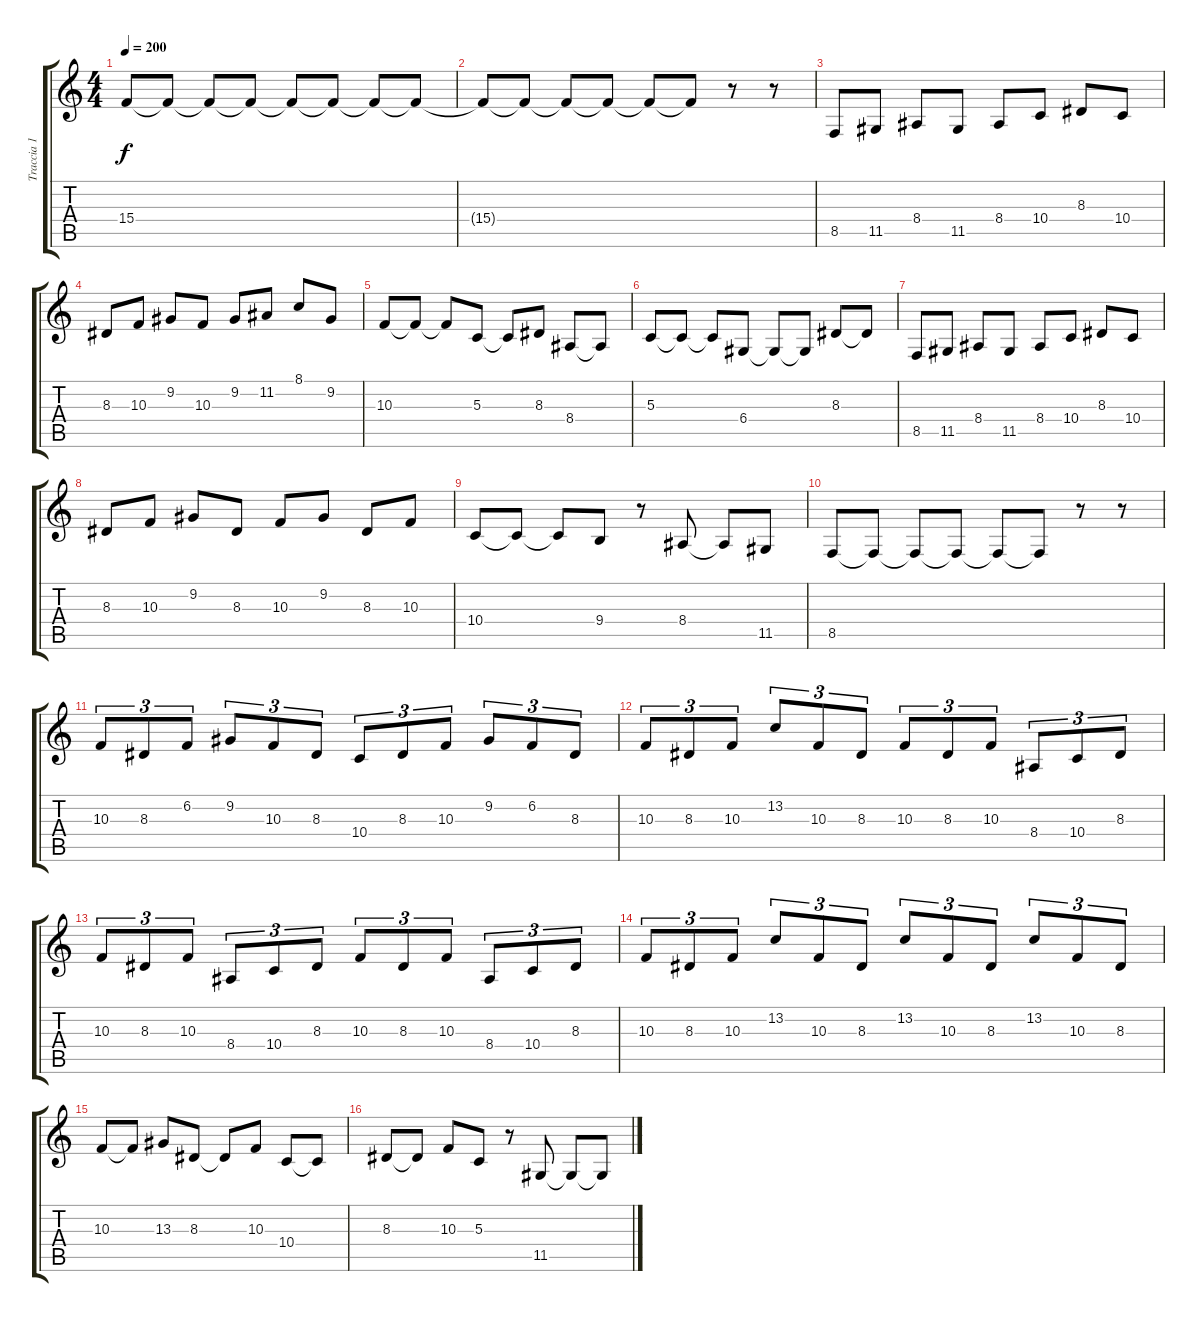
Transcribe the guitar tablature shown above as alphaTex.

\track ("Traccia 1" "Traccia 1") {instrument fx1rain}
\staff {score tabs}
\tuning (E4 B3 G3 D3 A2 E2) {hide}
\ts (4 4)
\tempo 200
\clef g2
\ks c
15.4.8{dy f} 15.4{t}.8 15.4{t}.8 15.4{t}.8 15.4{t}.8 15.4{t}.8 15.4{t}.8 15.4{t}.8 |
15.4{t}.8 15.4{t}.8 15.4{t}.8 15.4{t}.8 15.4{t}.8 15.4{t}.8 r.8 r.8 |
8.5.8 11.5.8 8.4.8 11.5.8 8.4.8 10.4.8 8.3.8 10.4.8 |
8.3.8 10.3.8 9.2.8 10.3.8 9.2.8 11.2.8 8.1.8 9.2.8 |
10.3.8 10.3{t}.8 10.3{t}.8 5.3.8 5.3{t}.8 8.3.8 8.4.8 8.4{t}.8 |
5.3.8 5.3{t}.8 5.3{t}.8 6.4.8 6.4{t}.8 6.4{t}.8 8.3.8 8.3{t}.8 |
8.5.8 11.5.8 8.4.8 11.5.8 8.4.8 10.4.8 8.3.8 10.4.8 |
8.3.8 10.3.8 9.2.8 8.3.8 10.3.8 9.2.8 8.3.8 10.3.8 |
10.4.8 10.4{t}.8 10.4{t}.8 9.4.8 r.8 8.4.8 8.4{t}.8 11.5.8 |
8.5.8 8.5{t}.8 8.5{t}.8 8.5{t}.8 8.5{t}.8 8.5{t}.8 r.8 r.8 |
10.3.8{tu (3 2)} 8.3.8{tu (3 2)} 6.2.8{tu (3 2)} 9.2.8{tu (3 2)} 10.3.8{tu (3 2)} 8.3.8{tu (3 2)} 10.4.8{tu (3 2)} 8.3.8{tu (3 2)} 10.3.8{tu (3 2)} 9.2.8{tu (3 2)} 6.2.8{tu (3 2)} 8.3.8{tu (3 2)} |
10.3.8{tu (3 2)} 8.3.8{tu (3 2)} 10.3.8{tu (3 2)} 13.2.8{tu (3 2)} 10.3.8{tu (3 2)} 8.3.8{tu (3 2)} 10.3.8{tu (3 2)} 8.3.8{tu (3 2)} 10.3.8{tu (3 2)} 8.4.8{tu (3 2)} 10.4.8{tu (3 2)} 8.3.8{tu (3 2)} |
10.3.8{tu (3 2)} 8.3.8{tu (3 2)} 10.3.8{tu (3 2)} 8.4.8{tu (3 2)} 10.4.8{tu (3 2)} 8.3.8{tu (3 2)} 10.3.8{tu (3 2)} 8.3.8{tu (3 2)} 10.3.8{tu (3 2)} 8.4.8{tu (3 2)} 10.4.8{tu (3 2)} 8.3.8{tu (3 2)} |
10.3.8{tu (3 2)} 8.3.8{tu (3 2)} 10.3.8{tu (3 2)} 13.2.8{tu (3 2)} 10.3.8{tu (3 2)} 8.3.8{tu (3 2)} 13.2.8{tu (3 2)} 10.3.8{tu (3 2)} 8.3.8{tu (3 2)} 13.2.8{tu (3 2)} 10.3.8{tu (3 2)} 8.3.8{tu (3 2)} |
10.3.8 10.3{t}.8 13.3.8 8.3.8 8.3{t}.8 10.3.8 10.4.8 10.4{t}.8 |
8.3.8 8.3{t}.8 10.3.8 5.3.8 r.8 11.5.8 11.5{t}.8 11.5{t}.8
